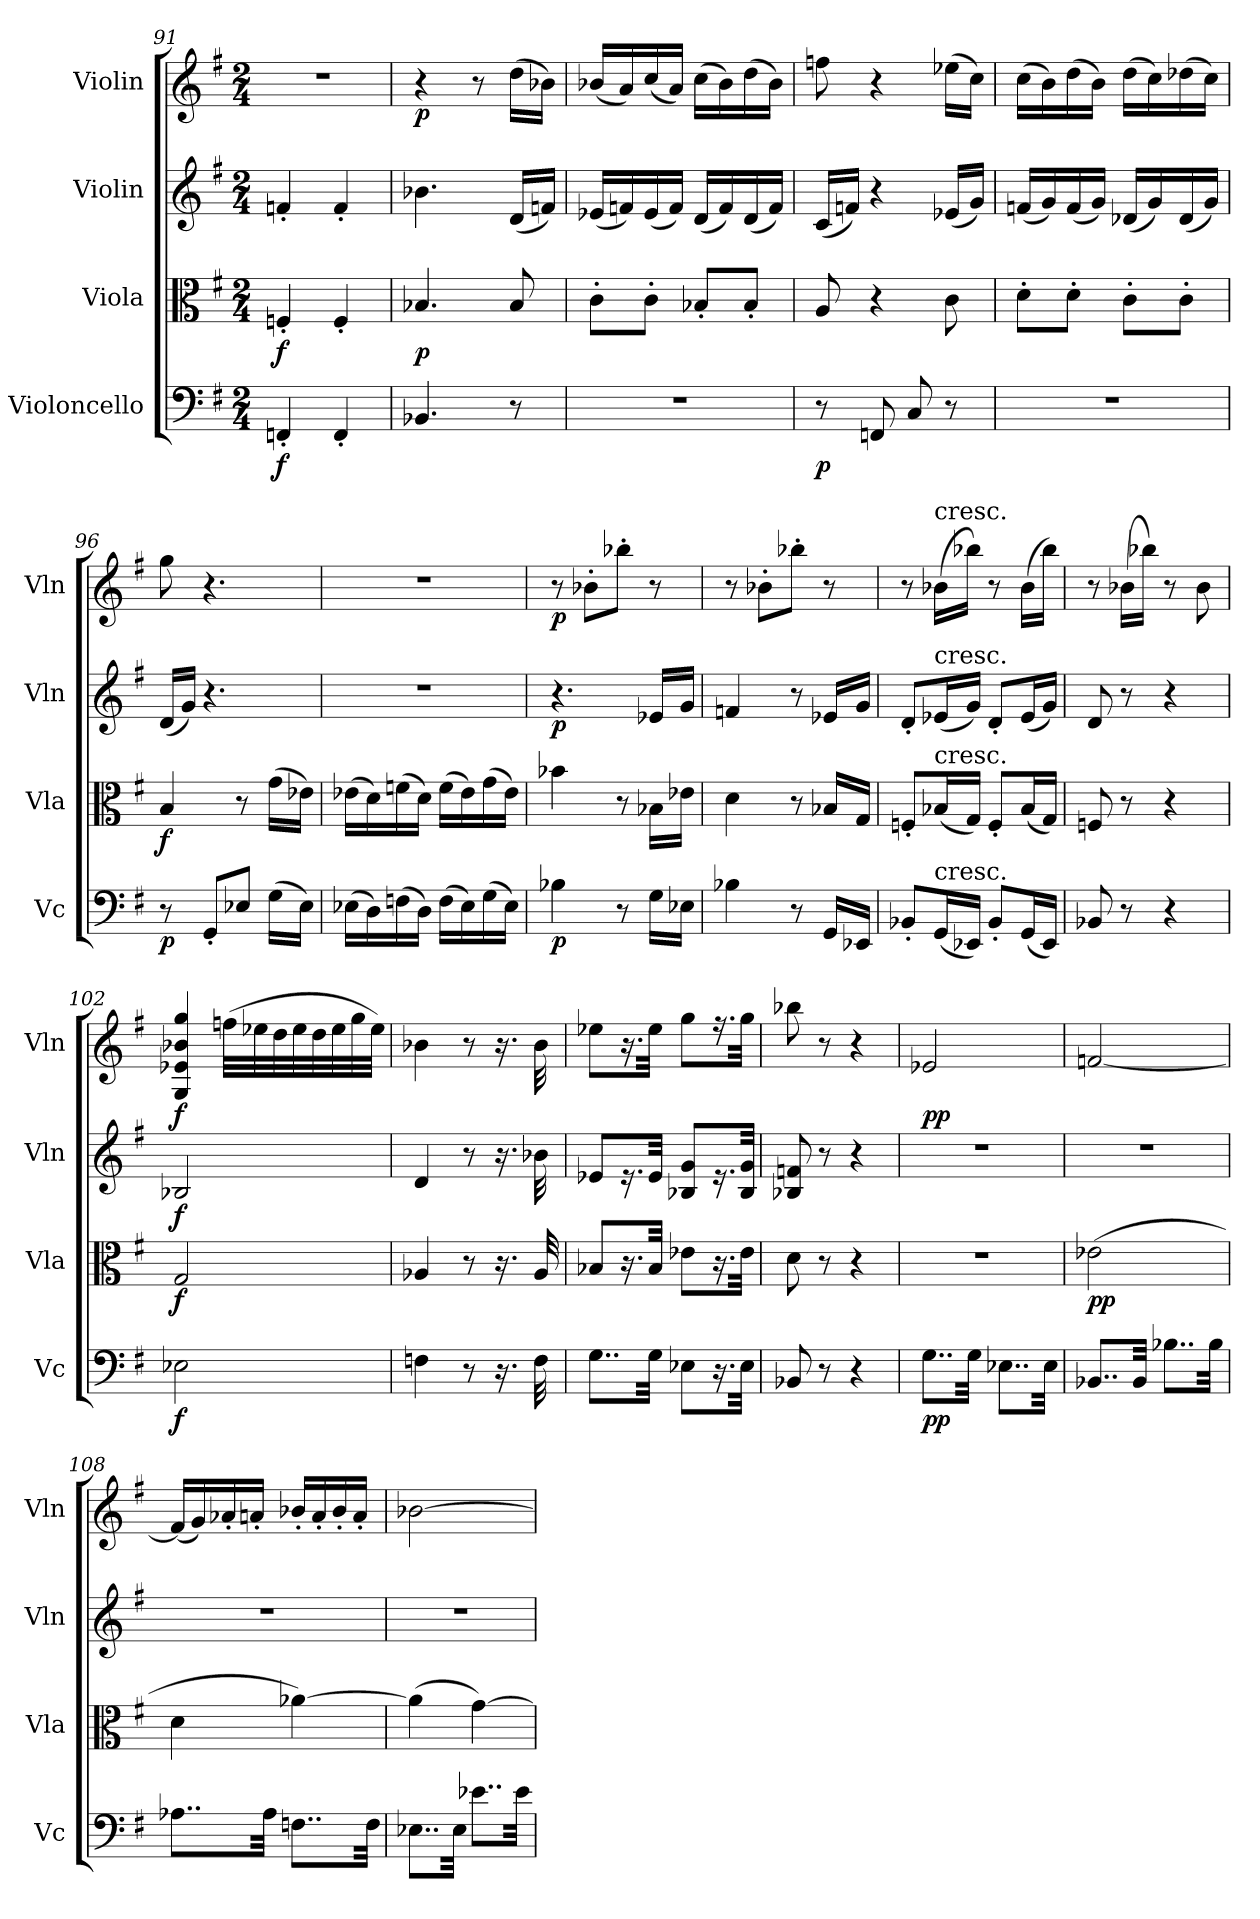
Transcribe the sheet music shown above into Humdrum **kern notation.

**kern	**dynam	**kern	**dynam	**kern	**dynam	**kern	**dynam
*part4	*part4	*part3	*part3	*part2	*part2	*part1	*part1
*staff4	*staff4	*staff3	*staff3	*staff2	*staff2	*staff1	*staff1
*I"Violoncello	*	*I"Viola	*	*I"Violin	*	*I"Violin	*
*I'Vc	*	*I'Vla	*	*I'Vln	*	*I'Vln	*
*clefF4	*	*clefC3	*	*clefG2	*	*clefG2	*
*k[f#]	*	*k[f#]	*	*k[f#]	*	*k[f#]	*
*G:	*	*G:	*	*G:	*	*G:	*
*M2/4	*	*M2/4	*	*M2/4	*	*M2/4	*
=91	=91	=91	=91	=91	=91	=91	=91
4FFn'/	f	4Fn'/	f	4fn'/	.	2r	.
4FF'/	.	4F'/	.	4f'/	.	.	.
=92	=92	=92	=92	=92	=92	=92	=92
4.BB-X/	.	4.B-X/	p	4.b-X\	.	4r	p
.	.	.	.	.	.	8r	.
8r	.	8B-/	.	(16d/LL	.	(16dd\LL	.
.	.	.	.	16fn/JJ)	.	16b-X\JJ)	.
=93	=93	=93	=93	=93	=93	=93	=93
2r	.	8c'\L	.	(16e-X/LL	.	(16b-X/LL	.
.	.	.	.	16fn/)	.	16a/)	.
.	.	8c'\J	.	(16e-/	.	(16cc/	.
.	.	.	.	16f/JJ)	.	16a/JJ)	.
.	.	8B-X'/L	.	(16d/LL	.	(16cc\LL	.
.	.	.	.	16f/)	.	16b-\)	.
.	.	8B-'/J	.	(16d/	.	(16dd\	.
.	.	.	.	16f/JJ)	.	16b-\JJ)	.
=94	=94	=94	=94	=94	=94	=94	=94
8r	p	8A/	.	(16c/LL	.	8ffn\	.
.	.	.	.	16fn/JJ)	.	.	.
8FFn/	.	4r	.	4r	.	4r	.
8C/	.	.	.	.	.	.	.
8r	.	8c\	.	(16e-X/LL	.	(16ee-X\LL	.
.	.	.	.	16g/JJ)	.	16cc\JJ)	.
=95	=95	=95	=95	=95	=95	=95	=95
2r	.	8d'\L	.	(16fn/LL	.	(16cc\LL	.
.	.	.	.	16g/)	.	16b\)	.
.	.	8d'\J	.	(16f/	.	(16dd\	.
.	.	.	.	16g/JJ)	.	16b\JJ)	.
.	.	8c'\L	.	(16d-X/LL	.	(16dd\LL	.
.	.	.	.	16g/)	.	16cc\)	.
.	.	8c'\J	.	(16d-/	.	(16dd-X\	.
.	.	.	.	16g/JJ)	.	16cc\JJ)	.
=96	=96	=96	=96	=96	=96	=96	=96
8r	p	4B/	f	(16d/LL	.	8gg\	.
.	.	.	.	16g/JJ)	.	.	.
8GG'/L	.	.	.	4.r	.	4.r	.
8E-X/J	.	8r	.	.	.	.	.
(16G\LL	.	(16g\LL	.	.	.	.	.
16E-\JJ)	.	16e-X\JJ)	.	.	.	.	.
=97	=97	=97	=97	=97	=97	=97	=97
(16E-X\LL	.	(16e-X\LL	.	2r	.	2r	.
16D\)	.	16d\)	.	.	.	.	.
(16Fn\	.	(16fn\	.	.	.	.	.
16D\JJ)	.	16d\JJ)	.	.	.	.	.
(16F\LL	.	(16f\LL	.	.	.	.	.
16E-\)	.	16e-\)	.	.	.	.	.
(16G\	.	(16g\	.	.	.	.	.
16E-\JJ)	.	16e-\JJ)	.	.	.	.	.
=98	=98	=98	=98	=98	=98	=98	=98
4B-X\	p	4b-X\	.	4.r	p	8r	p
.	.	.	.	.	.	8b-X'\L	.
8r	.	8r	.	.	.	8bb-X'\J	.
16G\LL	.	16B-X\LL	.	16e-X/LL	.	8r	.
16E-X\JJ	.	16e-X\JJ	.	16g/JJ	.	.	.
=99	=99	=99	=99	=99	=99	=99	=99
4B-X\	.	4d\	.	4fn/	.	8r	.
.	.	.	.	.	.	8b-X'\L	.
8r	.	8r	.	8r	.	8bb-X'\J	.
16GG/LL	.	16B-X/LL	.	16e-X/LL	.	8r	.
16EE-X/JJ	.	16G/JJ	.	16g/JJ	.	.	.
=100	=100	=100	=100	=100	=100	=100	=100
8BB-X'/L	.	8Fn'/L	.	8d'/L	.	8r	.
!	!	!	!	!	!	!LO:TX:t=cresc.	!
!	!	!	!	!LO:TX:t=cresc.	!	!	!
!	!	!LO:TX:t=cresc.	!	!	!	!	!
!LO:TX:t=cresc.	!	!	!	!	!	!	!
(16GG/L	.	(16B-X/L	.	(16e-X/L	.	(16b-X\LL	.
16EE-X/JJ)	.	16G/JJ)	.	16g/JJ)	.	16bb-X\JJ)	.
8BB-'/L	.	8F'/L	.	8d'/L	.	8r	.
(16GG/L	.	(16B-/L	.	(16e-/L	.	(16b-\LL	.
16EE-/JJ)	.	16G/JJ)	.	16g/JJ)	.	16bb-\JJ)	.
=101	=101	=101	=101	=101	=101	=101	=101
8BB-X/	.	8Fn/	.	8d/	.	8r	.
8r	.	8r	.	8r	.	(16b-X\LL	.
.	.	.	.	.	.	16bb-X\JJ)	.
4r	.	4r	.	4r	.	8r	.
.	.	.	.	.	.	8b-\	.
=102	=102	=102	=102	=102	=102	=102	=102
2E-X\	f	2G/	f	2B-X/	f	4G/ 4e-X/ 4b-X/ 4gg/	f
.	.	.	.	.	.	(32ffn\LLL	.
.	.	.	.	.	.	32ee-X\	.
.	.	.	.	.	.	32dd\	.
.	.	.	.	.	.	32ee-\	.
.	.	.	.	.	.	32dd\	.
.	.	.	.	.	.	32ee-\	.
.	.	.	.	.	.	32gg\	.
.	.	.	.	.	.	32ee-\JJJ)	.
=103	=103	=103	=103	=103	=103	=103	=103
4Fn\	.	4A-X/	.	4d/	.	4b-X\	.
8r	.	8r	.	8r	.	8r	.
16.r	.	16.r	.	16.r	.	16.r	.
32F\	.	32A-/	.	32b-X\	.	32b-\	.
=104	=104	=104	=104	=104	=104	=104	=104
8..G\L	.	8B-X/L	.	8e-X/L	.	8ee-X\L	.
.	.	16.r	.	16.r	.	16.r	.
32G\Jkk	.	32B-/Jkk	.	32e-/Jkk	.	32ee-\Jkk	.
8E-X\L	.	8e-X\L	.	8B-X/ 8g/L	.	8gg\L	.
16.r	.	16.r	.	16.r	.	16.r	.
32E-\Jkk	.	32e-\Jkk	.	32B-/ 32g/Jkk	.	32gg\Jkk	.
=105	=105	=105	=105	=105	=105	=105	=105
8BB-X/	.	8d\	.	8B-X/ 8fn/	.	8bb-X\	.
8r	.	8r	.	8r	.	8r	.
4r	.	4r	.	4r	.	4r	.
=106	=106	=106	=106	=106	=106	=106	=106
8..G\L	pp	2r	.	2r	.	2e-X/	pp
32G\Jkk	.	.	.	.	.	.	.
8..E-X\L	.	.	.	.	.	.	.
32E-\Jkk	.	.	.	.	.	.	.
=107	=107	=107	=107	=107	=107	=107	=107
8..BB-X/L	.	(2e-X\	pp	2r	.	[2fn/	.
32BB-/Jkk	.	.	.	.	.	.	.
8..B-X\L	.	.	.	.	.	.	.
32B-\Jkk	.	.	.	.	.	.	.
=108	=108	=108	=108	=108	=108	=108	=108
8..A-X\L	.	4d\	.	2r	.	(16f/LL]	.
.	.	.	.	.	.	16g/)	.
.	.	.	.	.	.	16a-X'/	.
.	.	.	.	.	.	16an'/JJ	.
32A-\Jkk	.	.	.	.	.	.	.
8..Fn\L	.	[4a-X\)	.	.	.	16b-X'/LL	.
.	.	.	.	.	.	16a'/	.
.	.	.	.	.	.	16b-'/	.
.	.	.	.	.	.	16a'/JJ	.
32F\Jkk	.	.	.	.	.	.	.
=109	=109	=109	=109	=109	=109	=109	=109
8..E-X\L	.	(4a-\]	.	2r	.	[2b-X\	.
32E-\Jkk	.	.	.	.	.	.	.
8..e-X\L	.	[4g\)	.	.	.	.	.
32e-\Jkk	.	.	.	.	.	.	.
=	=	=	=	=	=	=	=
*-	*-	*-	*-	*-	*-	*-	*-
